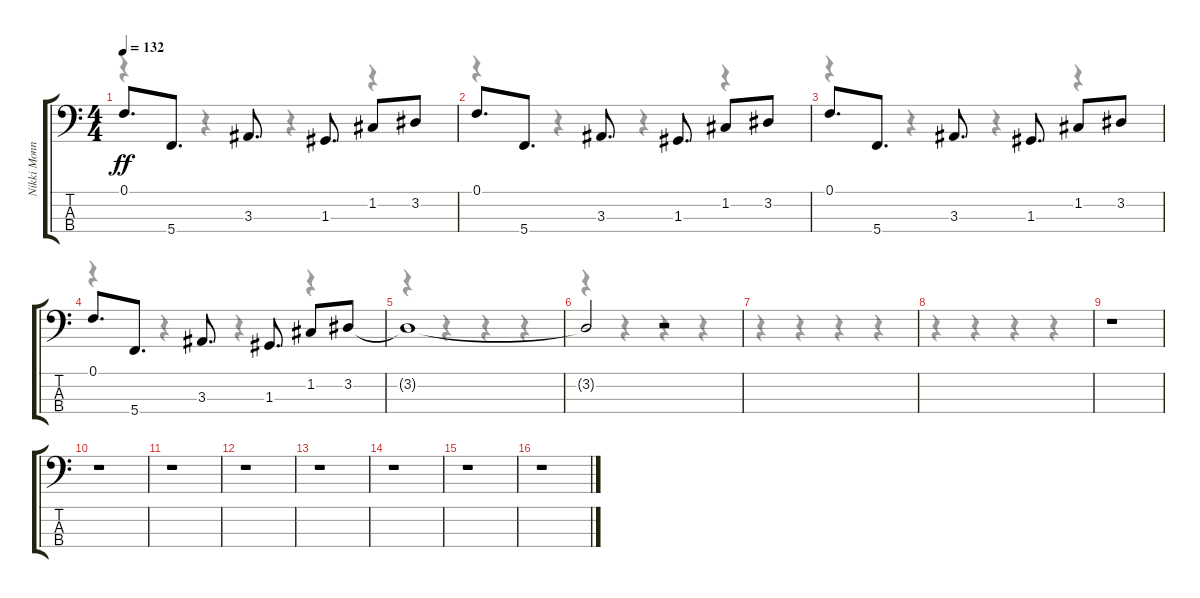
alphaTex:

\track ("Nikki Monninger" "Nikki Monn") {instrument electricbassfinger}
\staff {score tabs}
\tuning (F2 C2 G1 C1) {hide}
\voice
\ts (4 4)
\tempo 132
\clef f4
\ks c
0.1.8{d dy ff} 5.4.8{d} 3.3.8{d} 1.3.8{d} 1.2.8 3.2.8 |
0.1.8{d} 5.4.8{d} 3.3.8{d} 1.3.8{d} 1.2.8 3.2.8 |
0.1.8{d} 5.4.8{d} 3.3.8{d} 1.3.8{d} 1.2.8 3.2.8 |
0.1.8{d} 5.4.8{d} 3.3.8{d} 1.3.8{d} 1.2.8 3.2.8 |
3.2{t}.1 |
3.2{t}.2 r.2 |
|
|
r.1 |
r.1 |
r.1 |
r.1 |
r.1 |
r.1 |
r.1 |
r.1
\voice
\clef f4
\ottava regular
\simile none
\ks c
r.4{dy f} r.4 r.4 r.4 |
r.4 r.4 r.4 r.4 |
r.4 r.4 r.4 r.4 |
r.4 r.4 r.4 r.4 |
r.4 r.4 r.4 r.4 |
r.4 r.4 r.4 r.4 |
r.4 r.4 r.4 r.4 |
r.4 r.4 r.4 r.4 |
|
|
|
|
|
|
|
